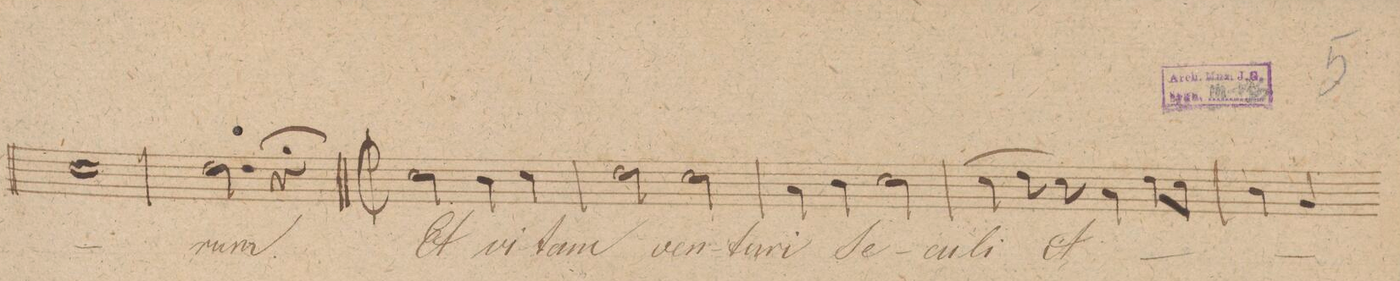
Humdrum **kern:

**kern	**text	**dynam
*I"Canto.	*	*
*clefC1	*	*
*k[f#c#g#]	*	*
*met(c|)	*	*
*M2/2	*	*
1a	-(o)-	.
=190	=190	=190
2.b\	-rum	.
4r;	.	.
=191||	=191||	=191||
*M2/2	*	*
*met(c|)	*	*
*mmet(c|)	*	*
2a\	Et	.
4g#\	vi-	.
4a\	-tam	.
=192	=192	=192
2b\	ven-	.
2a\	-tu-	.
=193	=193	=193
4f#\	-ri	.
4g#\	Se-	.
2a\	-cu-	.
=194	=194	=194
(4a\	-li	.
8b\	.	.
8a\)	.	.
4f#\	A-	.
8b\L	.	.
8a\J	.	.
=195	=195	=195
4g#\	.	.
4e/	.	.
*-	*-	*-
